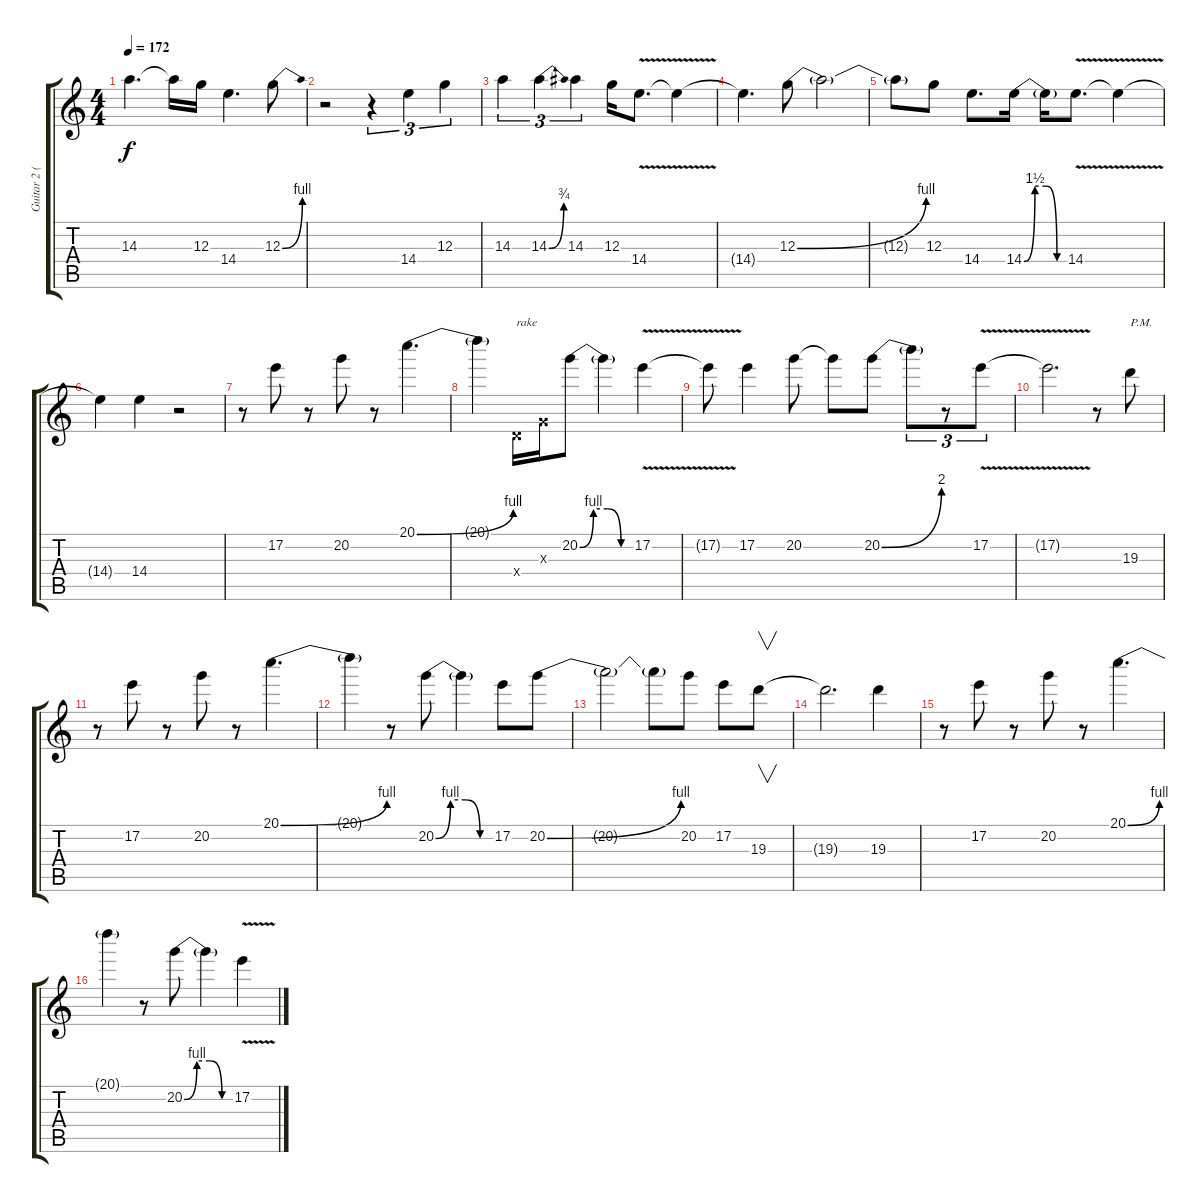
\track ("Guitar 2 (Wah)" "Guitar 2 (") {instrument distortionguitar}
\staff {score tabs}
\tuning (E4 B3 G3 D3 A2 E2) {hide}
\ts (4 4)
\tempo 172
\clef g2
\ks c
14.3.4{d dy f} 14.3{t}.16 12.3.16 14.4.4{d} 12.3{be (bend 0 0 60 4)}.8 |
r.2 r.4{tu (3 2)} 14.4.4{tu (3 2)} 12.3.4{tu (3 2)} |
14.3.4{tu (3 2)} 14.3{be (bend 0 0 60 3)}.4{tu (3 2)} 14.3.4{tu (3 2)} 12.3.16 14.4{v}.8{d} 14.4{t}.4 |
14.4{t}.4{d} 12.3{be (bend 0 0 60 4)}.8 12.3{t}.2 |
12.3{t}.8 12.3.8 14.4.8{d} 14.4{be (custom 0 0 15 6 30 6 45 0 60 0)}.16 14.4{t}.16 14.4{v}.8{d} 14.4{t}.4 |
14.4{t}.4 14.4.4 r.2 |
r.8 17.2.8 r.8 20.2.8 r.8 20.1{be (bend 0 0 60 4)}.4{d} |
20.1{t}.4 0.4{x}.16{txt "rake"} 0.3{x}.16 20.2{be (custom 0 0 15 4 30 4 45 0 60 0)}.8 20.2{t}.4 17.2{v}.4 |
17.2{t}.8 17.2.4 20.2.8 20.2{t}.8 20.2{be (bend 0 0 60 8)}.8 20.2{t}.8{tu (3 2)} r.8{tu (3 2)} 17.2{v}.8{tu (3 2)} |
17.2{t}.2{d} r.8 19.3.8{txt "P.M."} |
r.8 17.2.8 r.8 20.2.8 r.8 20.1{be (bend 0 0 60 4)}.4{d} |
20.1{t}.4 r.8 20.2{be (custom 0 0 15 4 30 4 45 0 60 0)}.8 20.2{t}.4 17.2.8 20.2{be (bend 0 0 60 4)}.8 |
20.2{t}.2 20.2{t}.8 20.2.8 17.2.8 19.3.8{v} |
19.3{t}.2{d} 19.3.4 |
r.8 17.2.8 r.8 20.2.8 r.8 20.1{be (bend 0 0 60 4)}.4{d} |
20.1{t}.4 r.8 20.2{be (custom 0 0 15 4 30 4 45 0 60 0)}.8 20.2{t}.4 17.2{v}.4
